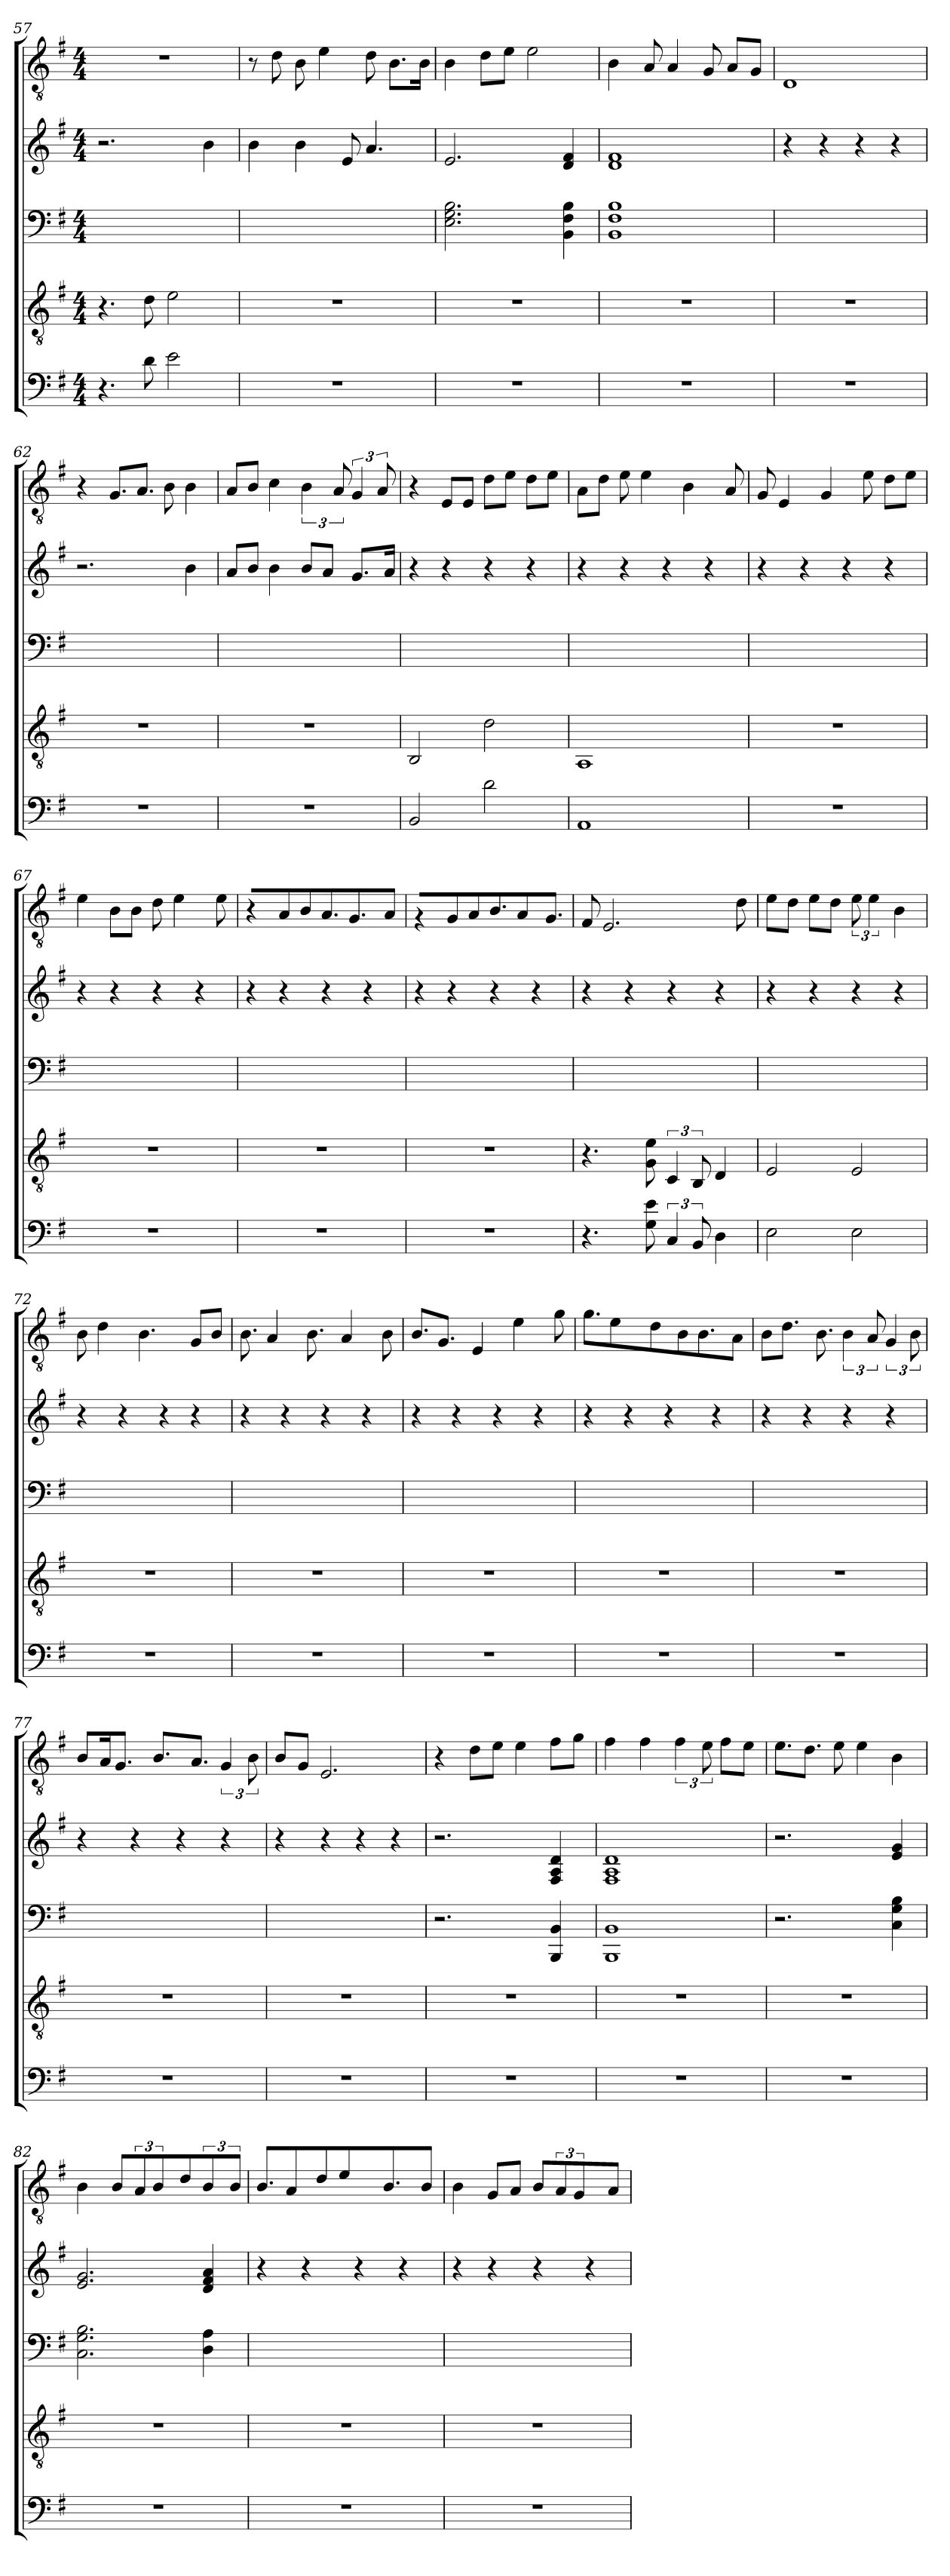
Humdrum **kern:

**kern	**kern	**kern	**kern	**kern
*part4	*part3	*part2	*part2	*part1
*staff5	*staff4	*staff3	*staff2	*staff1
*	*clefGv2	*clefF4	*clefG2	*clefGv2
*k[f#]	*k[f#]	*k[f#]	*k[f#]	*k[f#]
*G:	*G:	*G:	*G:	*G:
*M4/4	*M4/4	*M4/4	*M4/4	*M4/4
=57	=57	=57	=57	=57
4.r	4.r	1ryy	2.r	1r
8d	8d	.	.	.
2e	2e	.	.	.
.	.	.	4b	.
=58	=58	=58	=58	=58
1r	1r	1ryy	4b	8r
.	.	.	.	8d
.	.	.	4b	8B
.	.	.	.	4e
.	.	.	8e	.
.	.	.	4.a	8d
.	.	.	.	8.B\L
.	.	.	.	16B\Jk
=59	=59	=59	=59	=59
1r	1r	2.E 2.G 2.B	2.e	4B
.	.	.	.	8d\L
.	.	.	.	8e\J
.	.	.	.	2e
.	.	4BB 4F# 4B	4d 4f#	.
=60	=60	=60	=60	=60
1r	1r	1BB 1F# 1B	1d 1f#	4B
.	.	.	.	8A
.	.	.	.	4A
.	.	.	.	8G
.	.	.	.	8A/L
.	.	.	.	8G/J
=61	=61	=61	=61	=61
1r	1r	1ryy	4r	1D
.	.	.	4r	.
.	.	.	4r	.
.	.	.	4r	.
=62	=62	=62	=62	=62
1r	1r	1ryy	2.r	4r
.	.	.	.	8.G/L
.	.	.	.	8.A/J
.	.	.	.	8B
.	.	.	4b	4B
=63	=63	=63	=63	=63
1r	1r	1ryy	8a/L	8A/L
.	.	.	8b/J	8B/J
.	.	.	4b	4c
.	.	.	8b/L	6B
.	.	.	8a/J	.
.	.	.	.	12A
.	.	.	8.g/L	6G
.	.	.	.	12A
.	.	.	16a/Jk	.
=64	=64	=64	=64	=64
2BB	2BB	1ryy	4r	4r
.	.	.	4r	8E/L
.	.	.	.	8E/J
2d	2d	.	4r	8d\L
.	.	.	.	8e\J
.	.	.	4r	8d\L
.	.	.	.	8e\J
=65	=65	=65	=65	=65
1AA	1AA	1ryy	4r	8A\L
.	.	.	.	8d\J
.	.	.	4r	8e
.	.	.	.	4e
.	.	.	4r	.
.	.	.	.	4B
.	.	.	4r	.
.	.	.	.	8A
=66	=66	=66	=66	=66
1r	1r	1ryy	4r	8G
.	.	.	.	4E
.	.	.	4r	.
.	.	.	.	4G
.	.	.	4r	.
.	.	.	.	8e
.	.	.	4r	8d\L
.	.	.	.	8e\J
=67	=67	=67	=67	=67
1r	1r	1ryy	4r	4e
.	.	.	4r	8B\L
.	.	.	.	8B\J
.	.	.	4r	8d
.	.	.	.	4e
.	.	.	4r	.
.	.	.	.	8e
=68	=68	=68	=68	=68
1r	1r	1ryy	4r	4r
.	.	.	4r	8A/L
.	.	.	.	8B/J
.	.	.	4r	8.A/L
.	.	.	.	8.G/J
.	.	.	4r	.
.	.	.	.	8AJ
=69	=69	=69	=69	=69
1r	1r	1ryy	4r	4r
.	.	.	4r	8G/L
.	.	.	.	8A/J
.	.	.	4r	8.B/L
.	.	.	.	8A/J
.	.	.	4r	.
.	.	.	.	8.GJ
=70	=70	=70	=70	=70
4.r	4.r	1ryy	4r	8F#
.	.	.	.	2.E
.	.	.	4r	.
8G 8e	8G 8e	.	.	.
6C	6C	.	4r	.
12BB	12BB	.	.	.
4D	4D	.	4r	.
.	.	.	.	8d
=71	=71	=71	=71	=71
2E	2E	1ryy	4r	8e\L
.	.	.	.	8d\J
.	.	.	4r	8e\L
.	.	.	.	8d\J
2E	2E	.	4r	12e
.	.	.	.	6e
.	.	.	4r	4B
=72	=72	=72	=72	=72
1r	1r	1ryy	4r	8B
.	.	.	.	4d
.	.	.	4r	.
.	.	.	.	4.B
.	.	.	4r	.
.	.	.	4r	8G/L
.	.	.	.	8B/J
=73	=73	=73	=73	=73
1r	1r	1ryy	4r	8.B
.	.	.	.	4A
.	.	.	4r	.
.	.	.	.	8.B
.	.	.	4r	.
.	.	.	.	4A
.	.	.	4r	.
.	.	.	.	8B
=74	=74	=74	=74	=74
1r	1r	1ryy	4r	8.B/L
.	.	.	.	8.G/J
.	.	.	4r	.
.	.	.	.	4E
.	.	.	4r	.
.	.	.	.	4e
.	.	.	4r	.
.	.	.	.	8g
=75	=75	=75	=75	=75
1r	1r	1ryy	4r	8.g
.	.	.	.	4e
.	.	.	4r	.
.	.	.	.	8d
.	.	.	4r	.
.	.	.	.	8B\L
.	.	.	.	8.B\J
.	.	.	4r	.
.	.	.	.	8AJ
=76	=76	=76	=76	=76
1r	1r	1ryy	4r	8B\L
.	.	.	.	8.d\J
.	.	.	4r	.
.	.	.	.	8.B
.	.	.	4r	6B
.	.	.	.	12A
.	.	.	4r	6G
.	.	.	.	12B
=77	=77	=77	=77	=77
1r	1r	1ryy	4r	8B/L
.	.	.	.	16A/K
.	.	.	.	8.G/J
.	.	.	4r	.
.	.	.	.	8.B/L
.	.	.	4r	.
.	.	.	.	8.A/J
.	.	.	4r	6G
.	.	.	.	12B
=78	=78	=78	=78	=78
1r	1r	1ryy	4r	8B/L
.	.	.	.	8G/J
.	.	.	4r	2.E
.	.	.	4r	.
.	.	.	4r	.
=79	=79	=79	=79	=79
1r	1r	2.r	2.r	4r
.	.	.	.	8d\L
.	.	.	.	8e\J
.	.	.	.	4e
.	.	4BBB 4BB	4d 4A 4F#	8f#\L
.	.	.	.	8g\J
=80	=80	=80	=80	=80
1r	1r	1BBB 1BB	1d 1A 1F#	4f#
.	.	.	.	4f#
.	.	.	.	6f#
.	.	.	.	12e
.	.	.	.	8f#\L
.	.	.	.	8e\J
=81	=81	=81	=81	=81
1r	1r	2.r	2.r	8.e\L
.	.	.	.	8.d\J
.	.	.	.	8e
.	.	.	.	4e
.	.	4C 4G 4B	4e 4g	4B
=82	=82	=82	=82	=82
1r	1r	2.C 2.G 2.B	2.e 2.g	4B
.	.	.	.	8B/L
.	.	.	.	12A/J
.	.	.	.	6B
.	.	.	.	8d
.	.	4D 4A	4d 4f# 4a	6B
.	.	.	.	12B
=83	=83	=83	=83	=83
1r	1r	1ryy	4r	8.B/L
.	.	.	.	8A/J
.	.	.	4r	.
.	.	.	.	8d
.	.	.	.	4e
.	.	.	4r	.
.	.	.	.	8.B
.	.	.	4r	.
.	.	.	.	8BJ
=84	=84	=84	=84	=84
1r	1r	1ryy	4r	4B
.	.	.	4r	8G/L
.	.	.	.	8A/J
.	.	.	4r	8B/L
.	.	.	.	12A/J
.	.	.	.	6G
.	.	.	4r	.
.	.	.	.	8A
=	=	=	=	=
*-	*-	*-	*-	*-
